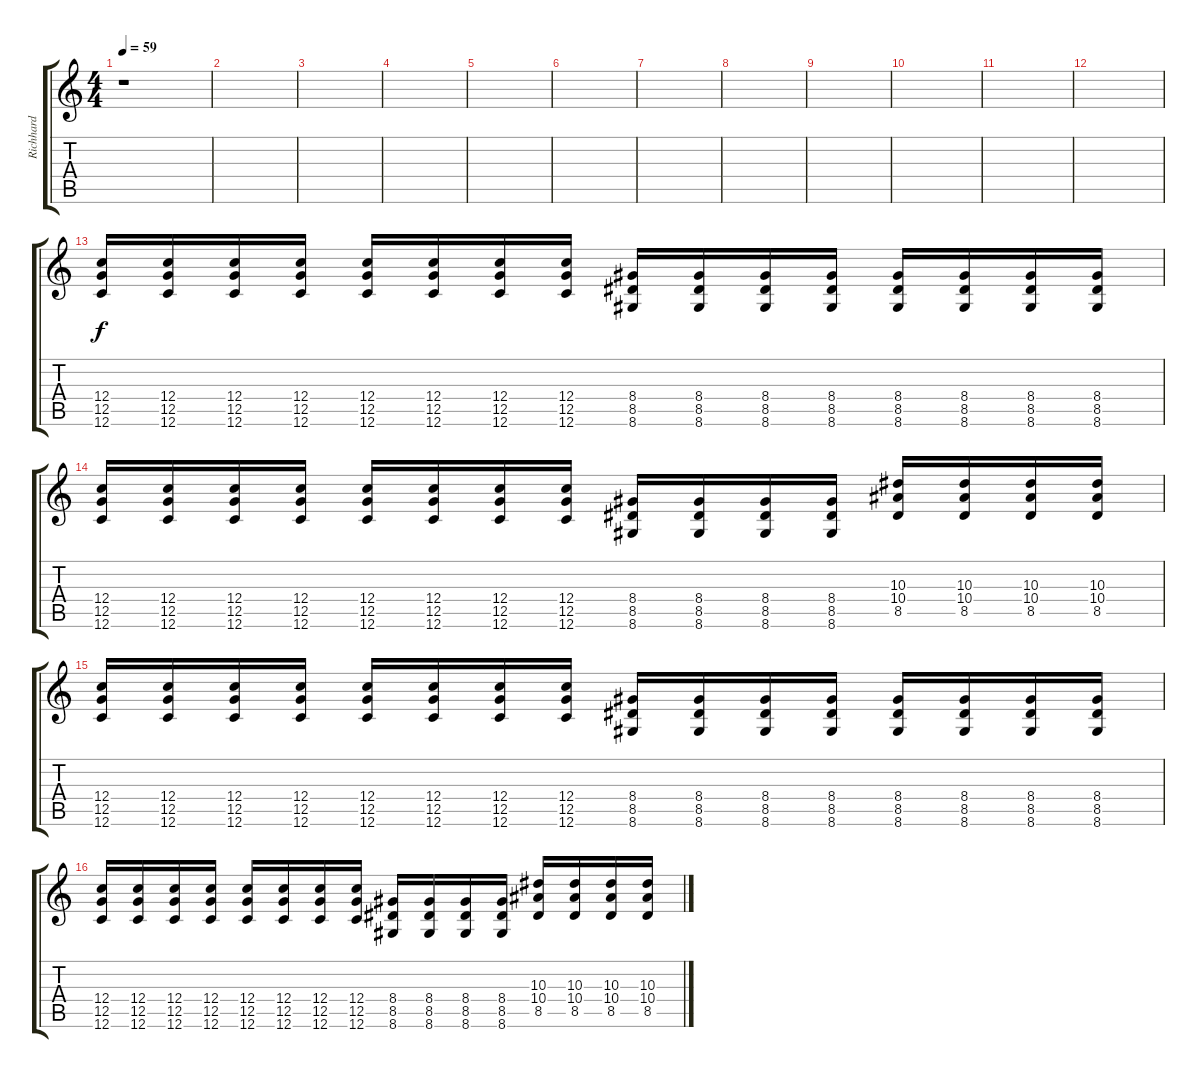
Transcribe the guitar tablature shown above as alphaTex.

\track ("Richhard" "Richhard") {instrument distortionguitar}
\staff {score tabs}
\tuning (D4 A3 F3 C3 G2 C2) {hide}
\ts (4 4)
\tempo 59
\clef g2
\ks c
r.1{dy f instrument distortionguitar} |
|
|
|
|
|
|
|
|
|
|
|
(12.4 12.5 12.6).16 (12.4 12.5 12.6).16 (12.4 12.5 12.6).16 (12.4 12.5 12.6).16 (12.4 12.5 12.6).16 (12.4 12.5 12.6).16 (12.4 12.5 12.6).16 (12.4 12.5 12.6).16 (8.4 8.5 8.6).16 (8.4 8.5 8.6).16 (8.4 8.5 8.6).16 (8.4 8.5 8.6).16 (8.4 8.5 8.6).16 (8.4 8.5 8.6).16 (8.4 8.5 8.6).16 (8.4 8.5 8.6).16 |
(12.4 12.5 12.6).16 (12.4 12.5 12.6).16 (12.4 12.5 12.6).16 (12.4 12.5 12.6).16 (12.4 12.5 12.6).16 (12.4 12.5 12.6).16 (12.4 12.5 12.6).16 (12.4 12.5 12.6).16 (8.4 8.5 8.6).16 (8.4 8.5 8.6).16 (8.4 8.5 8.6).16 (8.4 8.5 8.6).16 (10.3 10.4 8.5).16 (10.3 10.4 8.5).16 (10.3 10.4 8.5).16 (10.3 10.4 8.5).16 |
(12.4 12.5 12.6).16 (12.4 12.5 12.6).16 (12.4 12.5 12.6).16 (12.4 12.5 12.6).16 (12.4 12.5 12.6).16 (12.4 12.5 12.6).16 (12.4 12.5 12.6).16 (12.4 12.5 12.6).16 (8.4 8.5 8.6).16 (8.4 8.5 8.6).16 (8.4 8.5 8.6).16 (8.4 8.5 8.6).16 (8.4 8.5 8.6).16 (8.4 8.5 8.6).16 (8.4 8.5 8.6).16 (8.4 8.5 8.6).16 |
(12.4 12.5 12.6).16 (12.4 12.5 12.6).16 (12.4 12.5 12.6).16 (12.4 12.5 12.6).16 (12.4 12.5 12.6).16 (12.4 12.5 12.6).16 (12.4 12.5 12.6).16 (12.4 12.5 12.6).16 (8.4 8.5 8.6).16 (8.4 8.5 8.6).16 (8.4 8.5 8.6).16 (8.4 8.5 8.6).16 (10.3 10.4 8.5).16 (10.3 10.4 8.5).16 (10.3 10.4 8.5).16 (10.3 10.4 8.5).16
